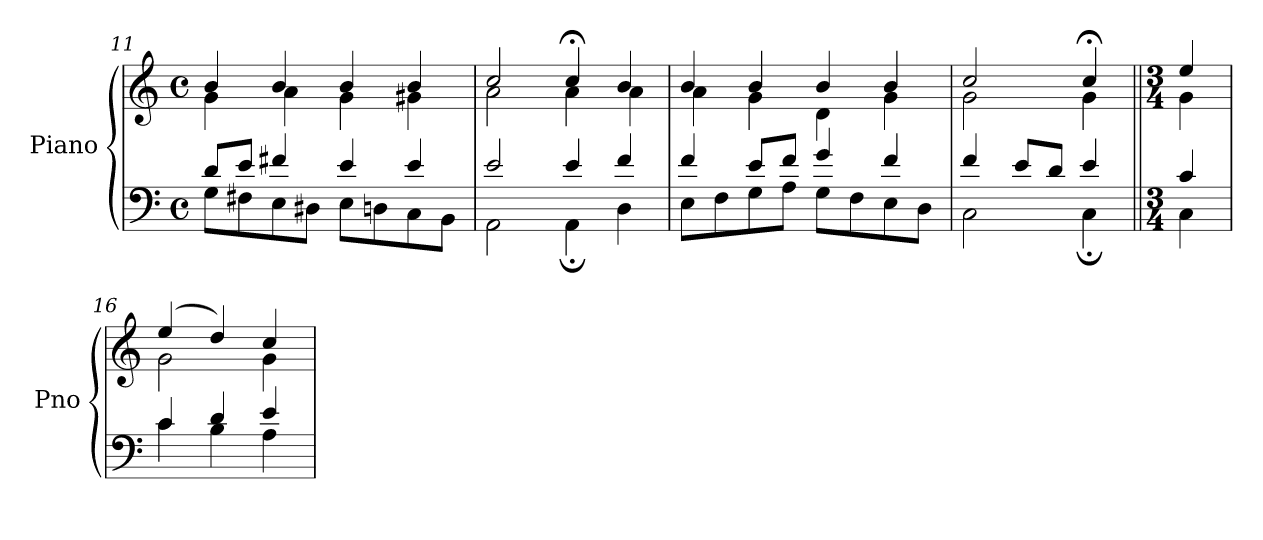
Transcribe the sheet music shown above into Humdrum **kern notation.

**kern	**kern
*part1	*part1
*staff2	*staff1
*I"Piano	*
*I'Pno	*
*clefF4	*clefG2
*k[]	*k[]
*M4/4	*M4/4
*met(c)	*met(c)
=11	=11
*^	*^
8d/L	8G\L	4b/	4g\
8e/J	8F#X\	.	.
4f#X/	8E\	4b/	4a\
.	8D#X\J	.	.
4e/	8E\L	4b/	4g\
.	8Dn\	.	.
4e/	8C\	4b/	4g#X\
.	8BB\J	.	.
=12	=12	=12	=12
2e/	2AA\	2cc/	2a\
4e/	4AA;\	4cc;</	4a\
4f/	4D\	4b/	4a\
=13	=13	=13	=13
4f/	8E\L	4b/	4a\
.	8F\	.	.
8e/L	8G\	4b/	4g\
8f/J	8A\J	.	.
4g/	8G\L	4b/	4d\
.	8F\	.	.
4f/	8E\	4b/	4g\
.	8D\J	.	.
=14	=14	=14	=14
4f/	2C\	2cc/	2g\
8e/L	.	.	.
8d/J	.	.	.
4e/	4C;\	4cc;</	4g\
=15||	=15||	=15||	=15||
*M3/4	*	*M3/4	*
4c/	4C\	4ee/	4g\
=16	=16	=16	=16
4c/	4c\	(>4ee/	2g\
4d/	4B\	4dd/)	.
4e/	4A\	4cc/	4g\
*v	*v	*	*
*	*v	*v
=	=
*-	*-
